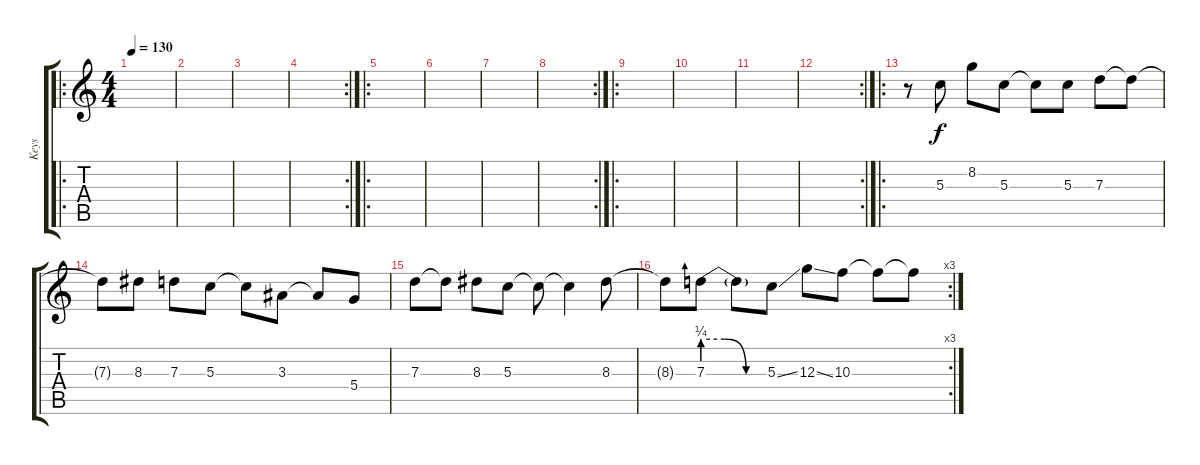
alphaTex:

\track ("Keys" "Keys") {instrument pad4choir}
\staff {score tabs}
\tuning (E5 B4 G4 D4 A3 E3) {hide}
\ro
\ts (4 4)
\tempo 130
\clef g2
\ks c
|
|
|
\rc 2
|
\ro
|
|
|
\rc 2
|
\ro
|
|
|
\rc 2
|
\ro
r.8 5.3.8 8.2.8 5.3.8 5.3{t}.8 5.3.8 7.3.8 7.3{t}.8 |
7.3{t}.8 8.3.8 7.3.8 5.3.8 5.3{t}.8 3.3.8 3.3{t}.8 5.4.8 |
7.3.8 7.3{t}.8 8.3.8 5.3.8 5.3{t}.8 5.3{t}.4 8.3.8 |
\rc 3
8.3{t}.8 7.3{be (custom 0 1 20 1 40 0 60 0)}.8 7.3{t}.8 5.3{ss}.8 12.3{ss}.8 10.3.8 10.3{t}.8 10.3{t}.8
